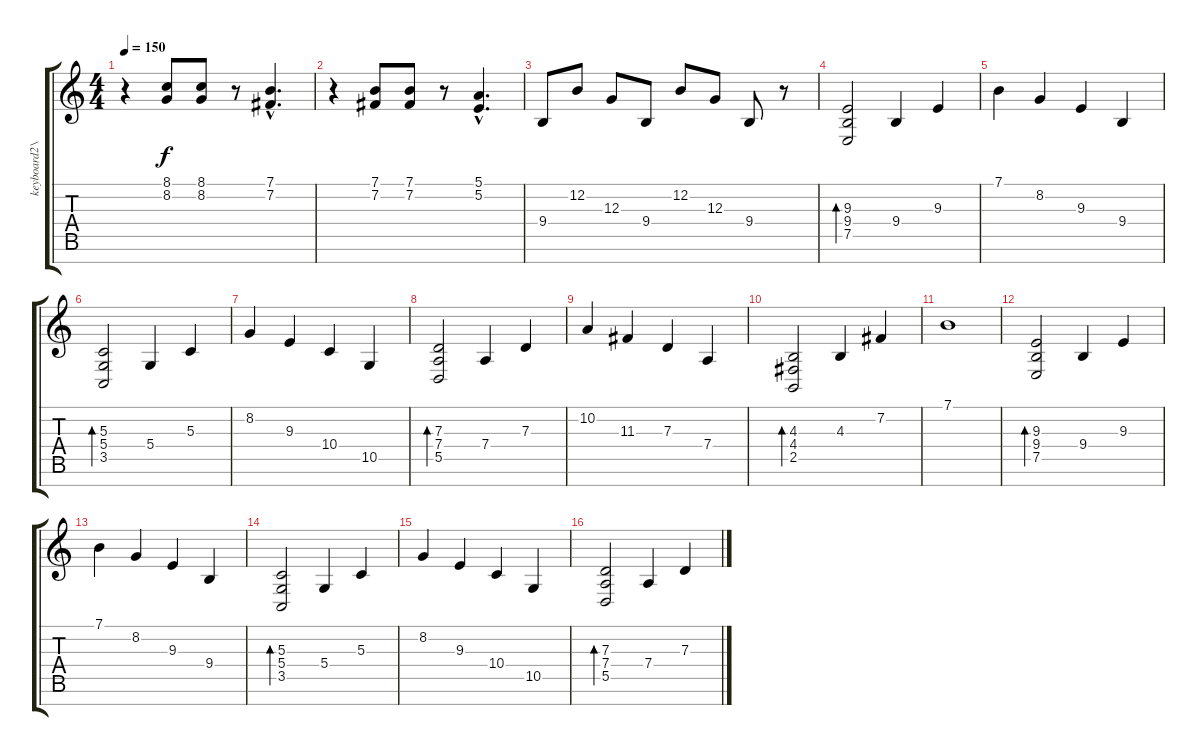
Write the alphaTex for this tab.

\track ("keyboard2\\guitar2" "keyboard2\\") {instrument brightacousticpiano}
\staff {score tabs}
\tuning (E4 B3 G3 D3 A2 E2 B1) {hide}
\ts (4 4)
\tempo 150
\clef g2
\ks c
r.4{dy f} (8.1 8.2).8{volume 9 instrument distortionguitar} (8.1 8.2).8 r.8 (7.1{hac} 7.2{hac}).4{d} |
r.4 (7.1 7.2).8{volume 9 instrument distortionguitar} (7.1 7.2).8 r.8 (5.1{hac} 5.2{hac}).4{d} |
9.4.8{volume 9 instrument acousticguitarsteel} 12.2.8 12.3.8 9.4.8 12.2.8 12.3.8 9.4.8 r.8 |
(9.3 9.4 7.5).2{bd 240 volume 12 instrument distortionguitar} 9.4.4 9.3.4 |
7.1.4 8.2.4 9.3.4 9.4.4 |
(5.3 5.4 3.5).2{bd 240} 5.4.4 5.3.4 |
8.2.4 9.3.4 10.4.4 10.5.4 |
(7.3 7.4 5.5).2{bd 240} 7.4.4 7.3.4 |
10.2.4 11.3.4 7.3.4 7.4.4 |
(4.3 4.4 2.5).2{bd 240} 4.3.4 7.2.4 |
7.1.1 |
(9.3 9.4 7.5).2{bd 240 volume 12 instrument distortionguitar} 9.4.4 9.3.4 |
7.1.4 8.2.4 9.3.4 9.4.4 |
(5.3 5.4 3.5).2{bd 240} 5.4.4 5.3.4 |
8.2.4 9.3.4 10.4.4 10.5.4 |
(7.3 7.4 5.5).2{bd 240} 7.4.4 7.3.4
